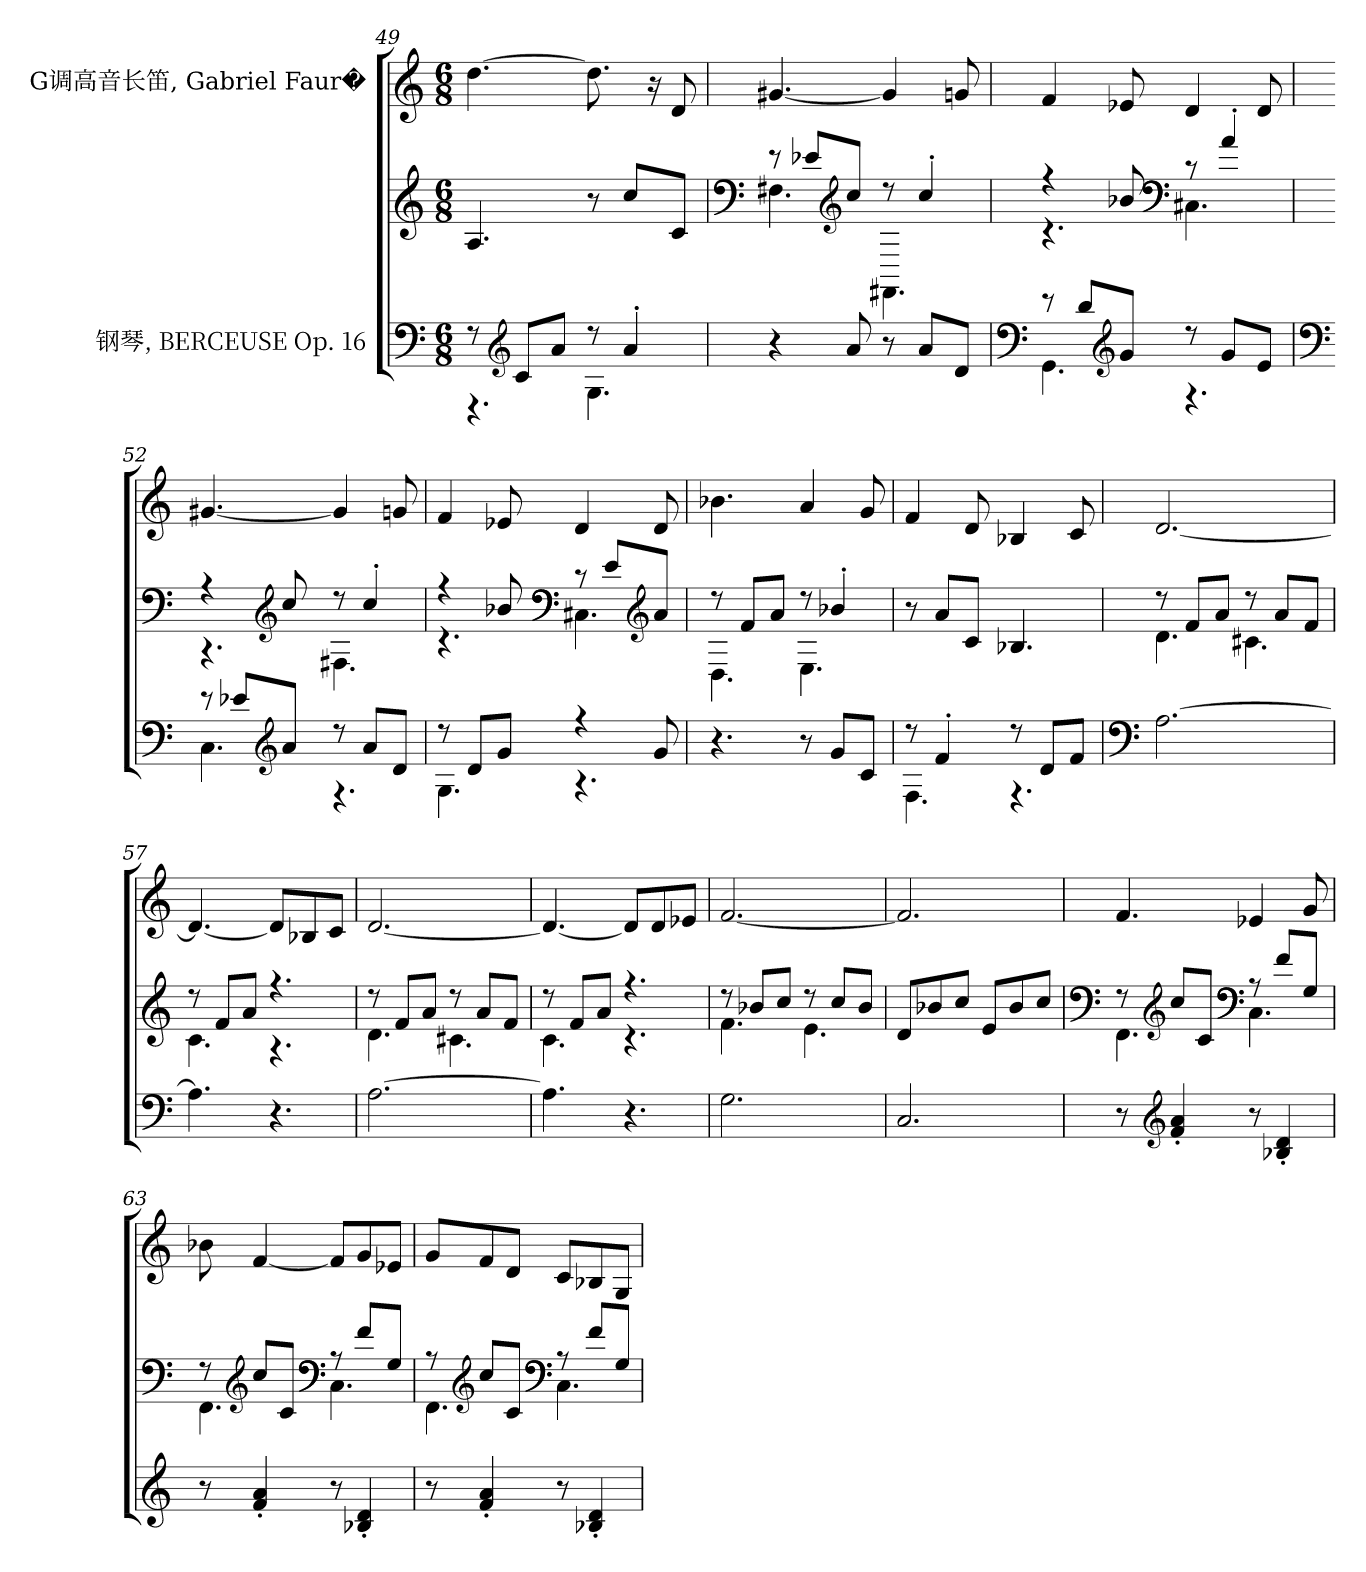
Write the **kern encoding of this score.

**kern	**kern	**kern
*part2	*part2	*part1
*staff3	*staff2	*staff1
*I"钢琴, BERCEUSE Op. 16	*	*I"G调高音长笛, Gabriel Faur�
*clefF4	*clefG2	*clefG2
*	*	*ITrd-4c-7
*k[]	*k[]	*k[f#]
*M6/8	*M6/8	*M6/8
=49	=49	=49
*^	*	*
8r	4.r	4.A/	[4.aa\
*clefG2	*	*	*
8c/L	.	.	.
8a/J	.	.	.
8r	4.G\	8r	8.aa\]
4a'/	.	8cc/L	.
.	.	.	16r
.	.	8c/J	8a/
*v	*v	*	*
=50	=50	=50
*	*clefF4	*
*	*^	*
4r	8r	4.F#X\	[4.dd#X/
.	8e-X/L	.	.
*	*clefG2	*	*
8a/	8cc/J	.	.
8r	8r	4.FF#X\	4dd#/]
8a/L	4cc'/	.	.
8d/J	.	.	8ddn/
!!LO:LB:g=z
=51	=51	=51	=51
*clefF4	*	*	*
*^	*	*	*
8r	4.GG\	4r	4.r	4cc/
8d/L	.	.	.	.
*clefG2	*	*	*	*
8g/J	.	8b-X/	.	8b-X/
*	*	*clefF4	*	*
8r	4.r	8r	4.C#X\	4a/
8g/L	.	4a'/	.	.
8e/J	.	.	.	8a/
=52	=52	=52	=52	=52
*clefF4	*	*	*	*
8r	4.C\	4r	4.r	[4.dd#X/
8e-X/L	.	.	.	.
*clefG2	*	*clefG2	*	*
8a/J	.	8cc/	.	.
8r	4.r	8r	4.F#X\	4dd#/]
8a/L	.	4cc'/	.	.
8d/J	.	.	.	8ddn/
=53	=53	=53	=53	=53
8r	4.G\	4r	4.r	4cc/
8d/L	.	.	.	.
8g/J	.	8b-X/	.	8b-X/
*	*	*clefF4	*	*
4r	4.r	8r	4.C#X\	4a/
.	.	8e/L	.	.
*	*	*clefG2	*	*
8g/	.	8a/J	.	8a/
*v	*v	*	*	*
!!LO:PB:g=z
=54	=54	=54	=54
4.r	8r	4.D\	4.ffn\
.	8f/L	.	.
.	8a/J	.	.
8r	8r	4.E\	4ee/
8g/L	4b-X'/	.	.
8c/J	.	.	8dd/
*	*v	*v	*
=55	=55	=55
*^	*	*
8r	4.F\	8r	4cc/
4f'/	.	8a/L	.
.	.	8c/J	8a/
8r	4.r	4.B-X/	4fn/
8d/L	.	.	.
8f/J	.	.	8g/
*v	*v	*	*
=56	=56	=56
*clefF4	*	*
*	*^	*
[2.A\	8r	4.d\	[2.a/
.	8f/L	.	.
.	8a/J	.	.
.	8r	4.c#X\	.
.	8a/L	.	.
.	8f/J	.	.
=57	=57	=57	=57
4.A\]	8r	4.c\	4.a/_
.	8f/L	.	.
.	8a/J	.	.
4.r	4.r	4.r	8a/L]
.	.	.	8fn/
.	.	.	8g/J
!!LO:LB:g=z
=58	=58	=58	=58
[2.A\	8r	4.d\	[2.a/
.	8f/L	.	.
.	8a/J	.	.
.	8r	4.c#X\	.
.	8a/L	.	.
.	8f/J	.	.
=59	=59	=59	=59
4.A\]	8r	4.c\	4.a/_
.	8f/L	.	.
.	8a/J	.	.
4.r	4.r	4.r	8a/L]
.	.	.	8a/
.	.	.	8b-X/J
=60	=60	=60	=60
2.G\	8r	4.f\	[2.cc/
.	8b-X/L	.	.
.	8cc/J	.	.
.	8r	4.e\	.
.	8cc/L	.	.
.	8b-/J	.	.
*	*v	*v	*
=61	=61	=61
2.C/	8d/L	2.cc/]
.	8b-X/	.
.	8cc/J	.
.	8e/L	.
.	8b-/	.
.	8cc/J	.
!!LO:LB:g=z
=62	=62	=62
*	*clefF4	*
*	*^	*
8r	8r	4.FF\	4.cc/
*clefG2	*clefG2	*	*
4f/' 4a/'	8cc/L	.	.
.	8c/J	.	.
*	*clefF4	*	*
8r	8r	4.C\	4b-X/
4B-X/' 4d/'	8f/L	.	.
.	8G/J	.	8dd/
=63	=63	=63	=63
8r	8r	4.FF\	8ffn\
*	*clefG2	*	*
4f/' 4a/'	8cc/L	.	[4cc/
.	8c/J	.	.
*	*clefF4	*	*
8r	8r	4.C\	8cc/L]
4B-X/' 4d/'	8f/L	.	8dd/
.	8G/J	.	8b-X/J
=64	=64	=64	=64
8r	8r	4.FF\	8dd/L
*	*clefG2	*	*
4f/' 4a/'	8cc/L	.	8cc/
.	8c/J	.	8a/J
*	*clefF4	*	*
8r	8r	4.C\	8g/L
4B-X/' 4d/'	8f/L	.	8fn/
.	8G/J	.	8d/J
*	*v	*v	*
=	=	=
*-	*-	*-
